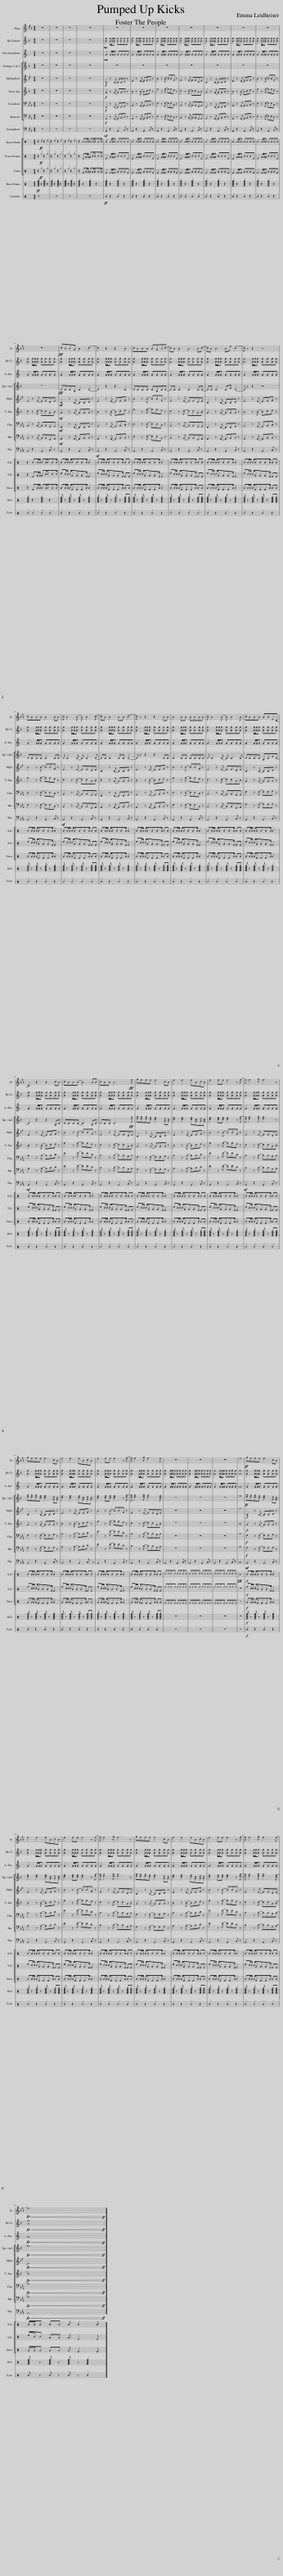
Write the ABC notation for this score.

X:1
%%score 1 2 3 [ 4 5 6 7 8 ] 9 [ 10 11 12 ] 13 14
L:1/8
M:4/4
I:linebreak $
K:Eb
V:1 treble
V:2 treble transpose=-2
V:3 treble transpose=-9
V:4 treble transpose=-2
V:5 treble transpose=-7
V:6 treble transpose=-14
V:7 bass
V:8 bass
V:9 bass
V:10 perc
K:none
V:11 perc
K:none
V:12 perc
K:none
V:13 perc
K:none
V:14 perc
K:none
V:1
 z8 | z8 | z8 | z8 | z8 | %5
 z8 | z8 | z8 | z8 | z8 | %10
 z8 |$ z8 |!fff! cBBG B2 c2- | c2 z2 z2 B2 | cBBB BGBc- | %15
 cB B2 B2 Bc- | cB B2 Be c2- | c z z2 z4 |$ cBBB B2 BB | c B2 B- B B2 c- | %20
 cB B2 BB c2- | c z z2 z2 BB | B2 BB BBBB | c B2 B- B B2 B | cBBB ABEC- |$ %25
 C2 z2 z2 cB | cBBB- B2 AB | cBB B4!fff! f | gffe e2 cB | e2 e2 eBcB | %30
 e2 ee e2 z f- | f f2 g f3 z |$ gffe e2 cB | e2 e2 eBcB | e2 ee e2 z f- | %35
 f f2 g f3 e | z8 | z8 | z8 | e8 | %40
!ff! gffe e2 cB |$ e2 e2 eBcB | e2 ee e2 z f- | f f2 g f3 z | gffe e2 cB | %45
 e2 e2 eBcB | e2 ee e2 z f- | f f2 g f3 e- |$!<(! e8!<)!!ff! |] %49
V:2
[K:F] z8 | z8 | z8 | z8 |!mp! [Af]2 [Af]/[Af]/[Af] [Af][Af][Af][Af] | %5
 [Af]2 [Af]/[Af]/[Af] [Af][Af][Af][Af] | [Af]2 [Af]/[Af]/[Af] [Af][Af][Af][Af] | [Af]2 [Af]/[Af]/[Af] [Af][Af][Af][Af] | [Af]2 [Af]/[Af]/[Af] [Af][Af][Af][Af] | [Af]2 [Af]/[Af]/[Af] [Af][Af][Af][Af] | %10
 [Af]2 [Af]/[Af]/[Af] [Af][Af][Af][Af] |$ [Af]2 [Af]/[Af]/[Af] [Af][Af][Af][Af] | [Af]2 [Af]/[Af]/[Af] [Af][Af][Af][Af] | [Af]2 [Af]/[Af]/[Af] [Af][Af][Af][Af] | [Af]2 [Af]/[Af]/[Af] [Af][Af][Af][Af] | %15
 [Af]2 [Af]/[Af]/[Af] [Af][Af][Af][Af] | [Af]2 [Af]/[Af]/[Af] [Af][Af][Af][Af] | [Af]2 [Af]/[Af]/[Af] [Af][Af][Af][Af] |$ [Af]2 [Af]/[Af]/[Af] [Af][Af][Af][Af] | [Af]2 [Af]/[Af]/[Af] [Af][Af][Af][Af] | %20
 [Af]2 [Af]/[Af]/[Af] [Af][Af][Af][Af] | [Af]2 [Af]/[Af]/[Af] [Af][Af][Af][Af] | [Af]2 [Af]/[Af]/[Af] [Af][Af][Af][Af] | [Af]2 [Af]/[Af]/[Af] [Af][Af][Af][Af] | [Af]2 [Af]/[Af]/[Af] [Af][Af][Af][Af] |$ %25
 [Af]2 [Af]/[Af]/[Af] [Af][Af][Af][Af] | [Af]2 [Af]/[Af]/[Af] [Af][Af][Af][Af] | [Af]2 [Af]/[Af]/[Af] [Af][Af][Af][Af] | [Af]2 [Af]/[Af]/[Af] [Af][Af][Af][Af] | [Af]2 [Af]/[Af]/[Af] [Af][Af][Af][Af] | %30
 [Af]2 [Af]/[Af]/[Af] [Af][Af][Af][Af] | [Af]2 [Af]/[Af]/[Af] [Af][Af][Af][Af] |$ [Af]2 [Af]/[Af]/[Af] [Af][Af][Af][Af] | [Af]2 [Af]/[Af]/[Af] [Af][Af][Af][Af] | [Af]2 [Af]/[Af]/[Af] [Af][Af][Af][Af] | %35
 [Af]2 [Af]/[Af]/[Af] [Af][Af][Af][Af] | [Af]2 [Af]/[Af]/[Af] [Af][Af][Af][Af] | [Af]2 [Af]/[Af]/[Af] [Af][Af][Af][Af] | [Af]2 [Af]/[Af]/[Af] [Af][Af][Af][Af] | [Af]8 | %40
 [Af]2 [Af]/[Af]/[Af] [Af][Af][Af][Af] |$ [Af]2 [Af]/[Af]/[Af] [Af][Af][Af][Af] | [Af]2 [Af]/[Af]/[Af] [Af][Af][Af][Af] | [Af]2 [Af]/[Af]/[Af] [Af][Af][Af][Af] | [Af]2 [Af]/[Af]/[Af] [Af][Af][Af][Af] | %45
 [Af]2 [Af]/[Af]/[Af] [Af][Af][Af][Af] | [Af]2 [Af]/[Af]/[Af] [Af][Af][Af][Af] | [Af]2 [Af]/[Af]/[Af] [Af][Af][Af][Af] |$!<(! [Af]8!<)!!ff! |] %49
V:3
[K:C] z8 | z8 | z8 | z8 |!mp! G2 G/G/G GGGG | %5
 G2 G/G/G GGGG | G2 G/G/G GGGG | G2 G/G/G GGGG | G2 G/G/G GGGG | G2 G/G/G GGGG | %10
 G2 G/G/G GGGG |$ G2 G/G/G GGGG | G2 G/G/G GGGG | G2 G/G/G GGGG | G2 G/G/G GGGG | %15
 G2 G/G/G GGGG | G2 G/G/G GGGG | G2 G/G/G GGGG |$ G2 G/G/G GGGG | G2 G/G/G GGGG | %20
 G2 G/G/G GGGG | G2 G/G/G GGGG | G2 G/G/G GGGG | G2 G/G/G GGGG | G2 G/G/G GGGG |$ %25
 G2 G/G/G GGGG | G2 G/G/G GGGG | G2 G/G/G GGGG | G2 G/G/G GGGG | G2 G/G/G GGGG | %30
 G2 G/G/G GGGG | G2 G/G/G GGGG |$ G2 G/G/G GGGG | G2 G/G/G GGGG | G2 G/G/G GGGG | %35
 G2 G/G/G GGGG | G2 G/G/G GGGG | G2 G/G/G GGGG | G2 G/G/G GGGG | G8 | %40
 G2 G/G/G GGGG |$ G2 G/G/G GGGG | G2 G/G/G GGGG | G2 G/G/G GGGG | G2 G/G/G GGGG | %45
 G2 G/G/G GGGG | G2 G/G/G GGGG | G2 G/G/G GGGG |$!<(! G8!<)!!ff! |] %49
V:4
[K:F] z8 | z8 | z8 | z8 | z8 | %5
 z8 | z8 | z8 | z8 | z8 | %10
 z8 |$ z8 |!fff! DCCA, C2 D2- | D2 z2 z2 C2 | DCCC CA,CD- | %15
 DC C2 C2 CD- | DC C2 CF D2- | D z z2 z4 |$ DCCC C2 CC | D C2 C- C C2 D- | %20
 DC C2 CC D2- | D z z2 z2 CC | C2 CC CCCC | D C2 C- C C2 C | DCCC A,CFD- |$ %25
 D2 z2 z2 A,C | DCCC- C2 A,C | DCC C4!fff! [dg] | [ea][dg][dg][cf] [cf]2 [Ad][Gc] | [cf]2 [cf]2 [cf][Gc][Ad][Gc] | %30
 [cf]2 [cf][cf] [cf]2 z [dg-] | [dg] [dg]2 [ea] [dg]3 z |$ [ea][dg][dg][cf] [cf]2 [Ad][Gc] | [cf]2 [cf]2 [cf][Gc][Ad][Gc] | [cf]2 [cf][cf] [cf]2 z [dg-] | %35
 [dg] [dg]2 [ea] [dg]3 [cf] | z8 | z8 | z8 | f8 | %40
!ff! [ea][dg][dg][cf] [cf]2 [Ad][Gc] |$ [cf]2 [cf]2 [cf][Gc][Ad][Gc] | [cf]2 [cf][cf] [cf]2 z [dg-] | [dg] [dg]2 [ea] [dg]3 z | [ea][dg][dg][cf] [cf]2 [Ad][Gc] | %45
 [cf]2 [cf]2 [cf][Gc][Ad][Gc] | [cf]2 [cf][cf] [cf]2 z [dg]- | [dg] [dg]2 [ea] [dg]3 [cf-] |$!<(! f8!<)!!ff! |] %49
V:5
[K:Bb] z8 | z8 | z8 | z8 |!f! C2 z C- CCD z | %5
 E2 z E- EFG z | B2 z B- BBG z | F2 z F- FFDE | C2 z C- CCD z | E2 z E- EFG z | %10
 B2 z B- BBG z |$ F2 z F- FFDE |!mf! C2 z C- CCD z | E2 z E- EFG z | B2 z B- BBG z | %15
 F2 z F- FFDE | C2 z C- CCD z | E2 z E- EFG z |$ B2 z B- BBG z | F2 z F- FFDE | %20
 C2 z C- CCD z | E2 z E- EFG z | B2 z B- BBG z | F2 z F- FFDE | C2 z C- CCD z |$ %25
 E2 z E- EFG z | B2 z B- BBG z | F2 z F- FFDE | C2 z C- CCD z | E2 z E- EFG z | %30
 B2 z B- BBG z | F2 z F- FFDE |$ C2 z C- CCD z | E2 z E- EFG z | B2 z B- BBG z | %35
 F2 z F- FFDE | z8 | z8 | z8 | f8 | %40
!f! C2 z C- CCD z |$ E2 z E- EFG z | B2 z B- BBG z | F2 z F- FFDE | C2 z C- CCD z | %45
 E2 z E- EFG z | B2 z B- BBG z | F2 z F- FFDE- |$!<(! E8!<)!!ff! |] %49
V:6
[K:F] z8 | z8 | z8 | z8 |!f! G2 z G- GGA z | %5
 B2 z B- Bcd z | f2 z f- ffd z | c2 z c- ccAB | G2 z G- GGA z | B2 z B- Bcd z | %10
 f2 z f- ffd z |$ c2 z c- ccAB |!mf! G2 z G- GGA z | B2 z B- Bcd z | f2 z f- ffd z | %15
 c2 z c- ccAB | G2 z G- GGA z | B2 z B- Bcd z |$ f2 z f- ffd z | c2 z c- ccAB | %20
 z2 z G- GGA z | B2 z B- Bcd z | f2 z f- ffd z | c2 z c- ccAB | G2 z G- GGA z |$ %25
 B2 z B- Bcd z | f2 z f- ffd z | c2 z c- ccAB | G2 z G- GGA z | B2 z B- Bcd z | %30
 f2 z f- ffd z | c2 z c- ccAB |$ G2 z G- GGA z | B2 z B- Bcd z | f2 z f- ffd z | %35
 c2 z c- ccAB | z8 | z8 | z8 | B8 | %40
!f! G2 z G- GGA z |$ B2 z B- Bcd z | f2 z f- ffd z | c2 z c- ccAB | G2 z G- GGA z | %45
 B2 z B- Bcd z | f2 z f- ffd z | c2 z c- ccAB- |$!<(! B8!<)!!ff! |] %49
V:7
 z8 | z8 | z8 | z8 |!f! F,,2 z F,,- F,,F,,G,, z | %5
 A,,2 z A,,- A,,B,,C, z | E,2 z E,- E,E,C, z | B,,2 z B,,- B,,B,,G,,A,, | F,,2 z F,,- F,,F,,G,, z | A,,2 z A,,- A,,B,,C, z | %10
 E,2 z E,- E,E,C, z |$ B,,2 z B,,- B,,B,,G,,A,, |!mf! F,,2 z F,,- F,,F,,G,, z | A,,2 z A,,- A,,B,,C, z | E,2 z E,- E,E,C, z | %15
 B,,2 z B,,- B,,B,,G,,A,, | F,,2 z F,,- F,,F,,G,, z | A,,2 z A,,- A,,B,,C, z |$ E,2 z E,- E,E,C, z | B,,2 z B,,- B,,B,,G,,A,, | %20
 F,,2 z F,,- F,,F,,G,, z | A,,2 z A,,- A,,B,,C, z | E,2 z E,- E,E,C, z | B,,2 z B,,- B,,B,,G,,A,, | F,2 z F,- F,F,G, z |$ %25
 A,2 z A,- A,B,C z | E2 z E- EEC z | B,2 z B,- B,B,G,A, | F,2 z F,- F,F,G, z | A,2 z A,- A,B,C z | %30
 E2 z E- EEC z | B,2 z B,- B,B,G,A, |$ F,2 z F,- F,F,G, z | A,2 z A,- A,B,C z | E2 z E- EEC z | %35
 B,2 z B,- B,B,G,A, | z8 | z8 | z8 | A,8 | %40
!f! F,2 z F,- F,F,G, z |$ A,2 z A,- A,B,C z | E2 z E- EEC z | B,2 z B,- B,B,G,A, | F,2 z F,- F,F,G, z | %45
 A,2 z A,- A,B,C z | E2 z E- EEC z | B,2 z B,- B,B,G,A,- |$!<(! A,8!<)!!ff! |] %49
V:8
 z8 | z8 | z8 | z8 |!f! A,,2 z A,,- A,,B,,C, z | %5
 A,,2 z A,,- A,,B,,C, z | E,2 z E,- E,E,C, z | B,,2 z B,,- B,,B,,G,,A,, | A,,2 z A,,- A,,B,,C, z | A,,2 z A,,- A,,B,,C, z | %10
 E,2 z E,- E,E,C, z |$ B,,2 z B,,- B,,B,,G,,A,, |!mf! A,,2 z A,,- A,,B,,C, z | A,,2 z A,,- A,,B,,C, z | E,2 z E,- E,E,C, z | %15
 B,,2 z B,,- B,,B,,G,,A,, | A,,2 z A,,- A,,B,,C, z | A,,2 z A,,- A,,B,,C, z |$ E,2 z E,- E,E,C, z | B,,2 z B,,- B,,B,,G,,A,, | %20
 A,,2 z A,,- A,,B,,C, z | A,,2 z A,,- A,,B,,C, z | E,2 z E,- E,E,C, z | B,,2 z B,,- B,,B,,G,,A,, | F,2 z F,- F,F,G, z |$ %25
 A,2 z A,- A,B,C z | E2 z E- EEC z | B,2 z B,- B,B,G,A, | F,2 z F,- F,F,G, z | A,2 z A,- A,B,C z | %30
 E2 z E- EEC z | B,2 z B,- B,B,G,A, |$ F,2 z F,- F,F,G, z | A,2 z A,- A,B,C z | E2 z E- EEC z | %35
 B,2 z B,- B,B,G,A, | z8 | z8 | z8 | A,8 | %40
!f! F,2 z F,- F,F,G, z |$ A,2 z A,- A,B,C z | E2 z E- EEC z | B,2 z B,- B,B,G,A, | F,2 z F,- F,F,G, z | %45
 A,2 z A,- A,B,C z | E2 z E- EEC z | B,2 z B,- B,B,G,A,- |$!<(! A,8!<)!!ff! |] %49
V:9
 z8 | z8 | z8 | z8 |!mf! A,,2 z2 A,,2 C, z | %5
 A,,2 z2 A,,2 C, z | A,,2 z2 A,,2 C, z | A,,2 z2 A,,2 C, z | A,,2 z2 A,,2 C, z | A,,2 z2 A,,2 C, z | %10
 A,,2 z2 A,,2 C, z |$ A,,2 z2 A,,2 C, z | A,,2 z2 A,,2 C, z |!mf! A,,2 z2 A,,2 C, z | A,,2 z2 A,,2 C, z | %15
 A,,2 z2 A,,2 C, z | A,,2 z2 A,,2 C, z | A,,2 z2 A,,2 C, z |$ A,,2 z2 A,,2 C, z |!mf! A,,2 z2 A,,2 C, z | %20
 A,,2 z2 A,,2 C, z | A,,2 z2 A,,2 C, z | A,,2 z2 A,,2 C, z | A,,2 z2 A,,2 C, z | A,,2 z2 A,,2 C, z |$ %25
!mf! A,,2 z2 A,,2 C, z | A,,2 z2 A,,2 C, z | A,,2 z2 A,,2 C, z | A,,2 z2 A,,2 C, z | A,,2 z2 A,,2 C, z | %30
 A,,2 z2 A,,2 C, z |!mf! A,,2 z2 A,,2 C, z |$ A,,2 z2 A,,2 C, z | A,,2 z2 A,,2 C, z | A,,2 z2 A,,2 C, z | %35
 A,,2 z2 A,,2 C, z | A,,2 z2 A,,2 C, z | A,,2 z2 A,,2 C, z | A,,2 z2 A,,2 C, z | C,8 | %40
!mf! A,,2 z2 A,,2 C, z |$ A,,2 z2 A,,2 C, z | A,,2 z2 A,,2 C, z | A,,2 z2 A,,2 C, z | A,,2 z2 A,,2 C, z | %45
 A,,2 z2 A,,2 C, z | A,,2 z2 A,,2 C, z | A,,2 z2 A,,2 C, z |$!<(! A,,8!<)!!ff! |] %49
V:10
[K:C] z2!ff! ^d2 z2 ^d2 | z2 ^d2 z2 ^d2 | z2 ^d2 z2 ^d2 | z2 BB/B/ BB/BBB/ | B2 B/B/B BBBB | %5
 B2 B/B/B BBBB | B2 B/B/B BBBB | B2 B/B/B BBBB | B2 B/B/B BBBB | B2 B/B/B BBBB | %10
 B2 B/B/B BBBB |$ z2 BB/B/ BB/BBB/ | BB/B/ B/BBBB/ B2 | BB/B/ B/BBBB/ BB | BB/B/ B/BBBB/ B2 | %15
 BB/B/ B/BBBB/ BB | BB/B/ B/BBBB/ B2 | BB/B/ B/BBBB/ BB |$ BB/B/ B/BBBB/ B2 | BB/B/ B/BBBB/ BB | %20
 BB/B/ B/BBBB/ B2 | BB/B/ B/BBBB/ BB | BB/B/ B/BBBB/ B2 | BB/B/ B/BBBB/ BB | BB/B/ B/BBBB/ B2 |$ %25
 BB/B/ B/BBBB/ BB | BB/B/ B/BBBB/ B2 | BB/B/ B/BBBB/ BB | BB/B/ B/BBBB/ B2 | BB/B/ B/BBBB/ BB | %30
 BB/B/ B/BBBB/ B2 | BB/B/ B/BBBB/ BB |$ BB/B/ B/BBBB/ B2 | BB/B/ B/BBBB/ BB | BB/B/ B/BBBB/ B2 | %35
 BB/B/ B/BBBB/ BB | ^c^c^c^c ^c^c^c^c | ^c^c^c^c ^c^c^c^c | ^c^c^c^c ^c^c^c^c |!fff! _B8 | %40
!f! BB/B/ B/BBBB/ B2 |$ BB/B/ B/BBBB/ BB | BB/B/ B/BBBB/ B2 | BB/B/ B/BBBB/ BB | BB/B/ B/BBBB/ B2 | %45
 BB/B/ B/BBBB/ BB | BB/B/ B/BBBB/ B2 | BB/B/ B/BBBB/ BB |$ B/B/B BB B B2 B |] %49
V:11
[K:C] z2!ff! ^g2 z2 ^g2 | z2 ^g2 z2 ^g2 | z2 ^g2 z2 ^g2 | z2 FA/A/ Ac/ccc/ | F2 A/A/A cccF | %5
 F2 A/A/A cccF | F2 A/A/A cccF | F2 A/A/A cccF | F2 A/A/A cccF | F2 A/A/A cccF | %10
 F2 A/A/A cccF |$ z2 FA/A/ Ac/ccc/ | ec/c/ c/AAAF/ F2 | ec/c/ c/AAAF/ FF | ec/c/ c/AAAF/ F2 | %15
 ec/c/ c/AAAF/ FF | ec/c/ c/AAAF/ F2 | ec/c/ c/AAAF/ FF |$ ec/c/ c/AAAF/ F2 | ec/c/ c/AAAF/ FF | %20
 ec/c/ c/AAAF/ F2 | ec/c/ c/AAAF/ FF | ec/c/ c/AAAF/ F2 | ec/c/ c/AAAF/ FF | ec/c/ c/AAAF/ F2 |$ %25
 ec/c/ c/AAAF/ FF | ec/c/ c/AAAF/ F2 | ec/c/ c/AAAF/ FF | ec/c/ c/AAAF/ F2 | ec/c/ c/AAAF/ FF | %30
 ec/c/ c/AAAF/ F2 | ec/c/ c/AAAF/ FF |$ ec/c/ c/AAAF/ F2 | ec/c/ c/AAAF/ FF | ec/c/ c/AAAF/ F2 | %35
 ec/c/ c/AAAF/ FF | ^e^e^e^e ^e^e^e^e | ^e^e^e^e ^e^e^e^e | ^e^e^e^e ^e^e^e^e | z8 | %40
!f! ec/c/ c/AAAF/ F2 |$ ec/c/ c/AAAF/ FF | ec/c/ c/AAAF/ F2 | ec/c/ c/AAAF/ FF | ec/c/ c/AAAF/ F2 | %45
 ec/c/ c/AAAF/ FF | ec/c/ c/AAAF/ F2 | ec/c/ c/AAAF/ FF |$ e/c/c AA A F2 F |] %49
V:12
[K:C] z2!ff! ^g2 z2 ^g2 | z2 ^g2 z2 ^g2 | z2 ^g2 z2 ^g2 | z2 FA/A/ AA/AAA/ | F2 F/F/F AAAF | %5
 F2 F/F/F AAAF | F2 F/F/F AAAF | F2 F/F/F AAAF | F2 F/F/F AAAF | F2 F/F/F AAAF | %10
 F2 F/F/F AAAF |$ z2 FA/A/ AA/AAA/ | AA/A/ A/FFFA/ A2 | AA/A/ A/FFFA/ AA | AA/A/ A/FFFA/ A2 | %15
 AA/A/ A/FFFA/ AA | AA/A/ A/FFFA/ A2 | AA/A/ A/FFFA/ AA |$ AA/A/ A/FFFA/ A2 | AA/A/ A/FFFA/ AA | %20
 AA/A/ A/FFFA/ A2 | AA/A/ A/FFFA/ AA | AA/A/ A/FFFA/ A2 | AA/A/ A/FFFA/ AA | AA/A/ A/FFFA/ A2 |$ %25
 AA/A/ A/FFFA/ AA | AA/A/ A/FFFA/ A2 | AA/A/ A/FFFA/ AA | AA/A/ A/FFFA/ A2 | AA/A/ A/FFFA/ AA | %30
 AA/A/ A/FFFA/ A2 | AA/A/ A/FFFA/ AA |$ AA/A/ A/FFFA/ A2 | AA/A/ A/FFFA/ AA | AA/A/ A/FFFA/ A2 | %35
 AA/A/ A/FFFA/ AA | ^F^F^F^F ^F^F^F^F | ^F^F^F^F ^F^F^F^F | ^F^F^F^F ^F^F^F^F | z8 | %40
!f! AA/A/ A/FFFA/ A2 |$ AA/A/ A/FFFA/ AA | AA/A/ A/FFFA/ A2 | AA/A/ A/FFFA/ AA | AA/A/ A/FFFA/ A2 | %45
 AA/A/ A/FFFA/ AA | AA/A/ A/FFFA/ A2 | AA/A/ A/FFFA/ AA |$ A/A/A AA A F2 F |] %49
V:13
[K:C]!ff! [FAceg]2 z2 [FAceg]2 z2 | [FAceg]2 z2 [FAceg]2 z2 | [FAceg]2 z2 [FAceg]2 z2 | [FAceg]2 z2 [FAceg]2 z2 | [FAceg]2 z2 [FAceg]2 z2 | %5
 [FAceg]2 z2 [FAceg]2 z2 | [FAceg]2 z2 [FAceg]2 z2 | [FAceg]2 z2 [FAceg]2 z2 | [FAceg]2 z2 [FAceg]2 z2 | [FAceg]2 z2 [FAceg]2 z2 | %10
 [FAceg]2 z2 [FAceg]2 z2 |$ [FAceg]2 z2 [FAceg]2 z2 | [FAceg] z [FAceg] z [FAceg] z [FAceg]2 | [FAceg] z [FAceg] z [FAceg] z [FAceg][FAceg] | [FAceg] z [FAceg] z [FAceg] z [FAceg]2 | %15
 [FAceg] z [FAceg] z [FAceg] z [FAceg][FAceg] | [FAceg] z [FAceg] z [FAceg] z [FAceg]2 | [FAceg] z [FAceg] z [FAceg] z [FAceg][FAceg] |$ [FAceg] z [FAceg] z [FAceg] z [FAceg]2 | [FAceg] z [FAceg] z [FAceg] z [FAceg][FAceg] | %20
 [FAceg] z [FAceg] z [FAceg] z [FAceg]2 | [FAceg] z [FAceg] z [FAceg] z [FAceg][FAceg] | [FAceg] z [FAceg] z [FAceg] z [FAceg]2 | [FAceg] z [FAceg] z [FAceg] z [FAceg][FAceg] | [FAceg] z [FAceg] z [FAceg] z [FAceg]2 |$ %25
 [FAceg] z [FAceg] z [FAceg] z [FAceg][FAceg] | [FAceg] z [FAceg] z [FAceg] z [FAceg]2 | [FAceg] z [FAceg] z [FAceg] z [FAceg][FAceg] | [FAceg] z [FAceg] z [FAceg] z [FAceg]2 | [FAceg] z [FAceg] z [FAceg] z [FAceg][FAceg] | %30
 [FAceg] z [FAceg] z [FAceg] z [FAceg]2 | [FAceg] z [FAceg] z [FAceg] z [FAceg][FAceg] |$ [FAceg] z [FAceg] z [FAceg] z [FAceg]2 | [FAceg] z [FAceg] z [FAceg] z [FAceg][FAceg] | [FAceg] z [FAceg] z [FAceg] z [FAceg]2 | %35
 [FAceg] z [FAceg] z [FAceg] z [FAceg][FAceg] | z8 | z8 | z8 | z8 | %40
!f! [FAceg] z [FAceg] z [FAceg] z [FAceg]2 |$ [FAceg] z [FAceg] z [FAceg] z [FAceg][FAceg] | [FAceg] z [FAceg] z [FAceg] z [FAceg]2 | [FAceg] z [FAceg] z [FAceg] z [FAceg][FAceg] | [FAceg] z [FAceg] z [FAceg] z [FAceg]2 | %45
 [FAceg] z [FAceg] z [FAceg] z [FAceg][FAceg] | [FAceg] z [FAceg] z [FAceg] z [FAceg]2 | [FAceg] z [FAceg] z [FAceg] z [FAceg][FAceg] |$ [FAceg] z [FAceg] z [FAceg] z [FAceg]2 |] %49
V:14
[K:C] z8 | z8 | z8 | z8 |!ff! B2 z2 B2 z2 | %5
 B2 z2 B2 z2 | B2 z2 B2 z2 | B2 B2 B2 B2 | B2 z2 B2 z2 | B2 z2 B2 z2 | %10
 B2 z2 B2 z2 |$ B2 B2 B2 B2 | B2 z2 B2 z2 | B2 z2 B2 z2 | B2 z2 B2 z2 | %15
 B2 B2 B2 B2 | B2 z2 B2 z2 | B2 z2 B2 z2 |$ B2 z2 B2 z2 | B2 B2 B2 B2 | %20
 B2 z2 B2 z2 | B2 z2 B2 z2 | B2 z2 B2 z2 | B2 B2 B2 B2 | B2 z2 B2 z2 |$ %25
 B2 z2 B2 z2 | B2 z2 B2 z2 | B2 B2 B2 B2 | B2 z2 B2 z2 | B2 z2 B2 z2 | %30
 B2 z2 B2 z2 | B2 B2 B2 B2 |$ B2 z2 B2 z2 | B2 z2 B2 z2 | B2 z2 B2 z2 | %35
 B2 B2 B2 B2 | z8 | z8 | z8 | z8 | %40
!f! B2 z2 B2 z2 |$ B2 z2 B2 z2 | B2 z2 B2 z2 | B2 B2 B2 B2 | B2 z2 B2 z2 | %45
 B2 z2 B2 z2 | B2 z2 B2 z2 | B2 B2 B2 B2 |$ B z B z B z B2 |] %49
